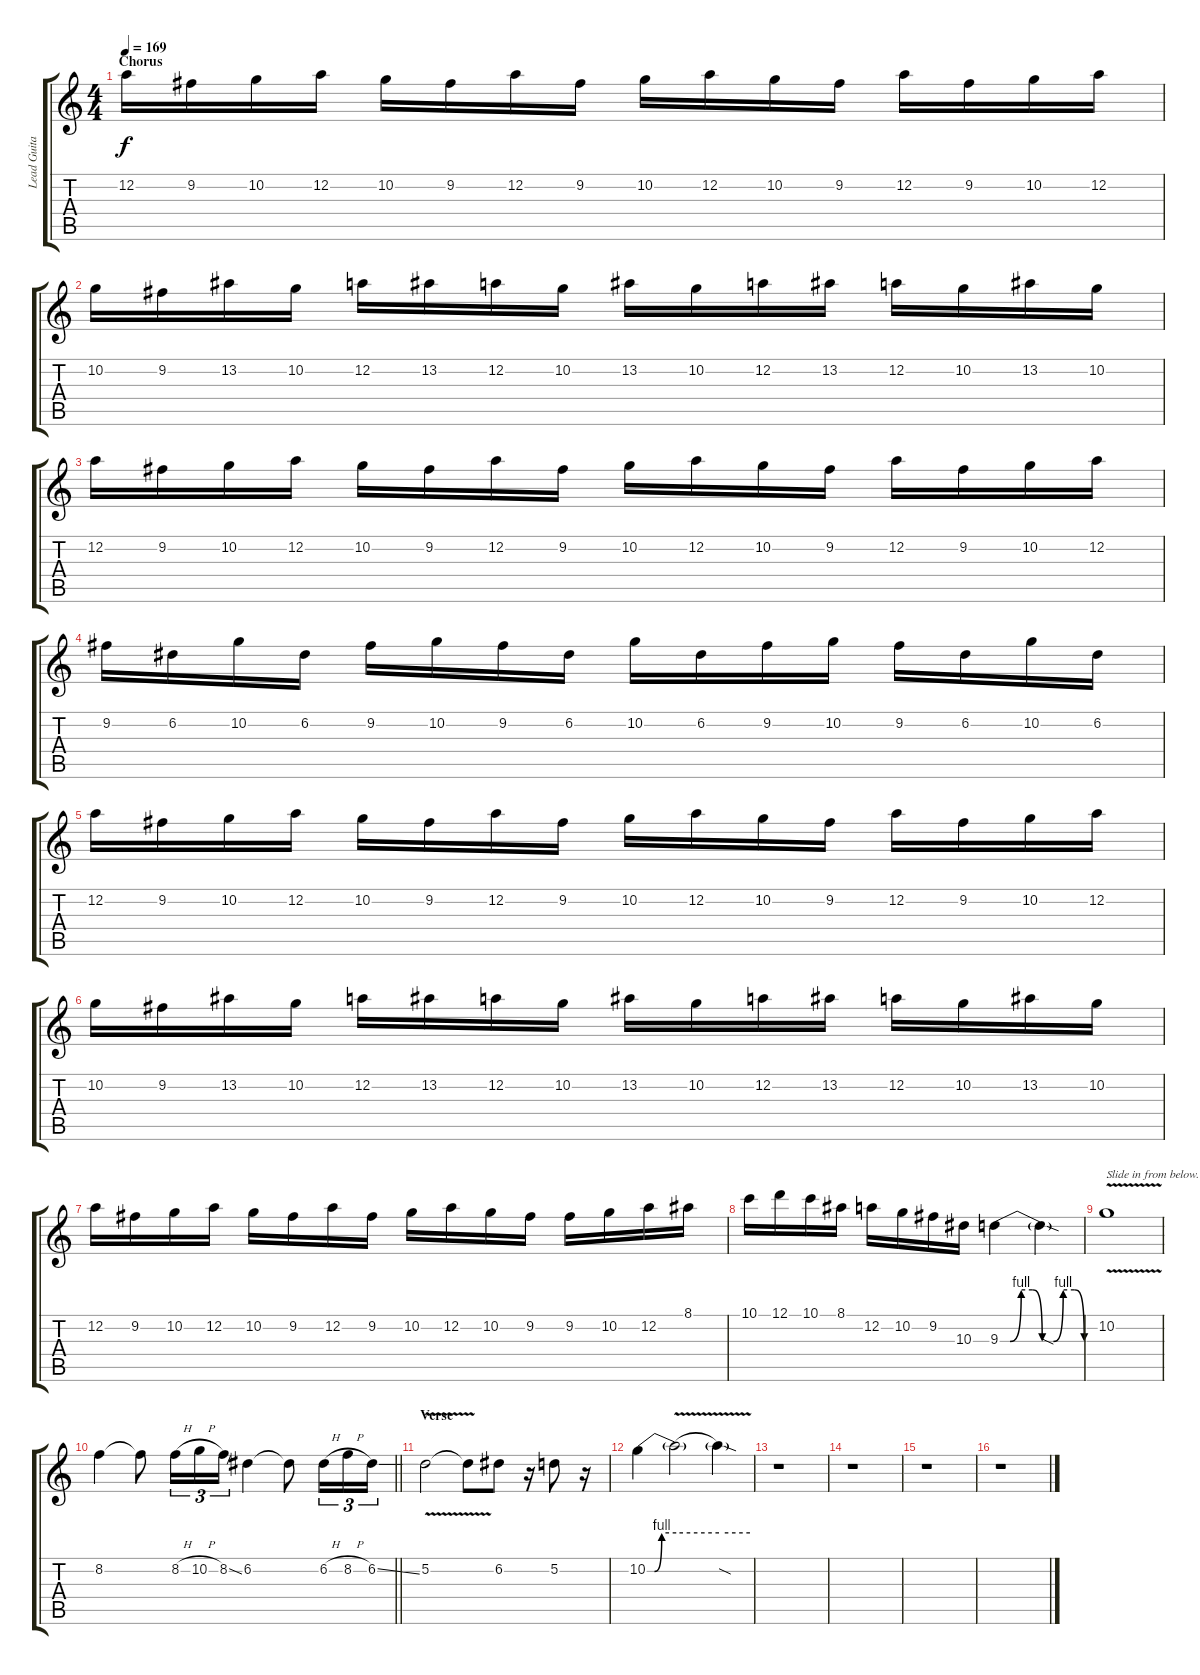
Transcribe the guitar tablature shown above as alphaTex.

\track ("Lead Guitar 1" "Lead Guita") {instrument overdrivenguitar}
\staff {score tabs}
\tuning (D4 A3 F3 C3 G2 D2) {hide}
\ts (4 4)
\section ("" "Chorus")
\tempo 169
\clef g2
\ks c
12.2.16{dy f} 9.2.16 10.2.16 12.2.16 10.2.16 9.2.16 12.2.16 9.2.16 10.2.16 12.2.16 10.2.16 9.2.16 12.2.16 9.2.16 10.2.16 12.2.16 |
10.2.16 9.2.16 13.2.16 10.2.16 12.2.16 13.2.16 12.2.16 10.2.16 13.2.16 10.2.16 12.2.16 13.2.16 12.2.16 10.2.16 13.2.16 10.2.16 |
12.2.16 9.2.16 10.2.16 12.2.16 10.2.16 9.2.16 12.2.16 9.2.16 10.2.16 12.2.16 10.2.16 9.2.16 12.2.16 9.2.16 10.2.16 12.2.16 |
9.2.16 6.2.16 10.2.16 6.2.16 9.2.16 10.2.16 9.2.16 6.2.16 10.2.16 6.2.16 9.2.16 10.2.16 9.2.16 6.2.16 10.2.16 6.2.16 |
12.2.16 9.2.16 10.2.16 12.2.16 10.2.16 9.2.16 12.2.16 9.2.16 10.2.16 12.2.16 10.2.16 9.2.16 12.2.16 9.2.16 10.2.16 12.2.16 |
10.2.16 9.2.16 13.2.16 10.2.16 12.2.16 13.2.16 12.2.16 10.2.16 13.2.16 10.2.16 12.2.16 13.2.16 12.2.16 10.2.16 13.2.16 10.2.16 |
12.2.16 9.2.16 10.2.16 12.2.16 10.2.16 9.2.16 12.2.16 9.2.16 10.2.16 12.2.16 10.2.16 9.2.16 9.2.16 10.2.16 12.2.16 8.1.16 |
10.1.16 12.1.16 10.1.16 8.1.16 12.2.16 10.2.16 9.2.16 10.3.16 9.3{be (custom 0 0 7 0 15 4 23 4 30 0 38 0 45 4 53 4 60 0)}.4 9.3{sod t}.4 |
10.2{v}.1{txt "Slide in from below."} |
\barLineRight lightlight
8.2.4 8.2{t}.8 8.2{h}.16{tu (3 2)} 10.2{h}.16{tu (3 2)} 8.2{ss}.16{tu (3 2)} 6.2.4 6.2{t}.8 6.2{h}.16{tu (3 2)} 8.2{h}.16{tu (3 2)} 6.2{ss}.16{tu (3 2)} |
\section ("" "Verse")
5.2{v}.2 5.2{t}.8 6.2.8 r.16 5.2.8 r.16 |
10.2{be (custom 0 0 15 0 30 4 60 4)}.4 10.2{be (hold 0 4 60 4) v t}.2 10.2{be (hold 0 4 60 4) sod t}.4 |
r.1 |
r.1 |
r.1 |
r.1
